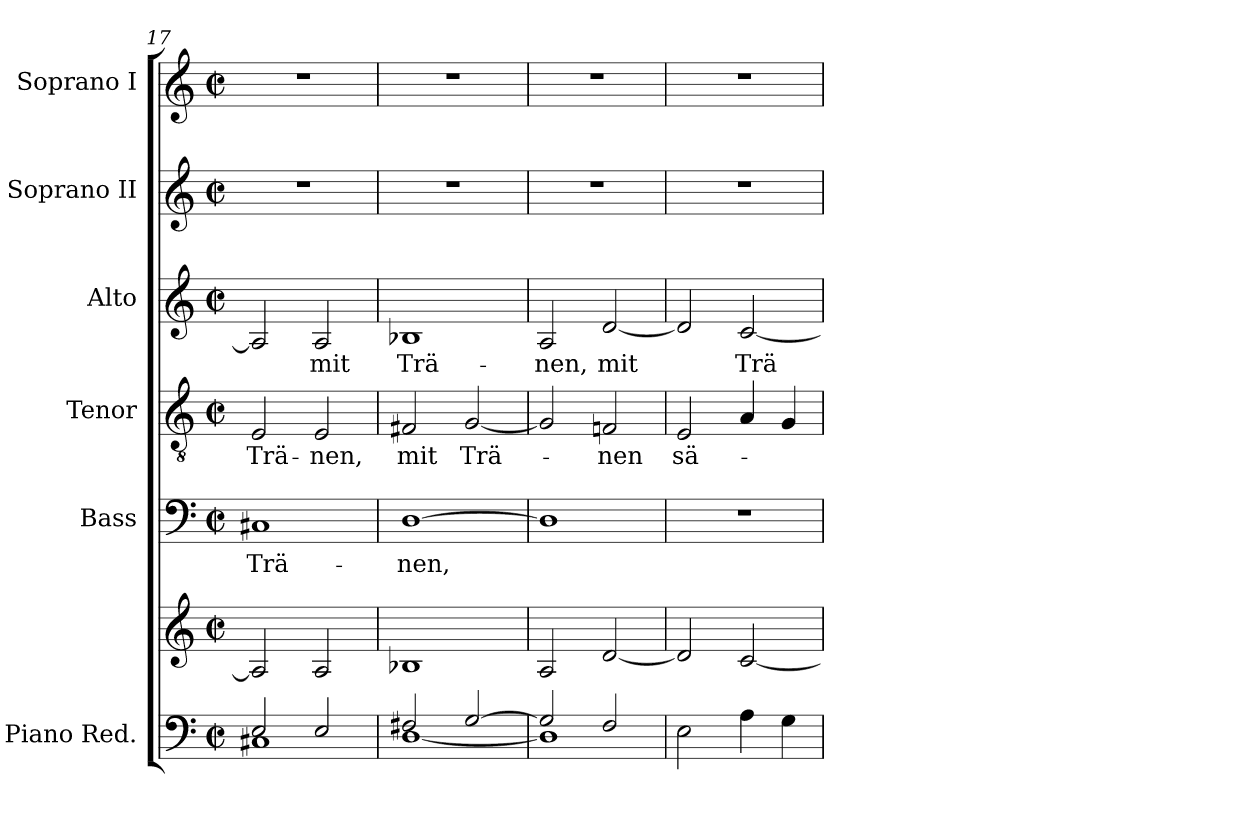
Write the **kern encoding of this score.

**kern	**kern	**kern	**text	**kern	**text	**kern	**text	**kern	**kern
*part6	*part6	*part5	*part5	*part4	*part4	*part3	*part3	*part2	*part1
*staff7	*staff6	*staff5	*staff5	*staff4	*staff4	*staff3	*staff3	*staff2	*staff1
*I"Piano Red.	*	*I"Bass	*	*I"Tenor	*	*I"Alto	*	*I"Soprano II	*I"Soprano I
*	*	*I'B	*	*I'T	*	*I'A	*	*I'S II	*I'S I
*clefF4	*clefG2	*clefF4	*	*clefGv2	*	*clefG2	*	*clefG2	*clefG2
*	*	*ITrd7c12	*	*ITrd7c12	*	*	*	*	*
*k[]	*k[]	*k[]	*	*k[]	*	*k[]	*	*k[]	*k[]
*C:	*C:	*C:	*	*C:	*	*C:	*	*C:	*C:
*M2/2	*M2/2	*M2/2	*	*M2/2	*	*M2/2	*	*M2/2	*M2/2
*met(c|)	*met(c|)	*met(c|)	*	*met(c|)	*	*met(c|)	*	*met(c|)	*met(c|)
=17	=17	=17	=17	=17	=17	=17	=17	=17	=17
*^	*	*	*	*	*	*	*	*	*
!	!	!	!	!LO:LY:b:color=#000000	!	!	!	!	!	!
!	!	!	!	!	!	!LO:LY:b:color=#000000	!	!	!	!
2Ei/	1C#Xi	2Ai/]	1CC#Xi	Trä-	2EEi/	Trä-	2Ai/]	.	1r	1r
!	!	!	!	!	!	!LO:LY:b:color=#000000	!	!	!	!
!	!	!	!	!	!	!	!	!LO:LY:b:color=#000000	!	!
2Ei/	.	2Ai/	.	.	2EEi/	-nen,	2Ai/	mit	.	.
=18	=18	=18	=18	=18	=18	=18	=18	=18	=18	=18
!	!	!	!	!LO:LY:b:color=#000000	!	!	!	!	!	!
!	!	!	!	!	!	!LO:LY:b:color=#000000	!	!	!	!
!	!	!	!	!	!	!	!	!LO:LY:b:color=#000000	!	!
2F#Xi/	[<1Di	1B-Xi	[>1DDi	-nen,	2FF#Xi/	mit	1B-Xi	Trä-	1r	1r
!	!	!	!	!	!	!LO:LY:b:color=#000000	!	!	!	!
[>2Gi/	.	.	.	.	[<2GGi/	Trä-	.	.	.	.
=19	=19	=19	=19	=19	=19	=19	=19	=19	=19	=19
!	!	!	!	!	!	!	!	!LO:LY:b:color=#000000	!	!
2Gi/]	1Di]	2Ai/	1DDi]	.	2GGi/]	.	2Ai/	-nen,	1r	1r
!	!	!	!	!	!	!LO:LY:b:color=#000000	!	!	!	!
!	!	!	!	!	!	!	!	!LO:LY:b:color=#000000	!	!
2Fi/	.	[<2di/	.	.	2FFni/	nen	[<2di/	mit	.	.
*v	*v	*	*	*	*	*	*	*	*	*
=20	=20	=20	=20	=20	=20	=20	=20	=20	=20
!	!	!	!	!	!LO:LY:b:color=#000000	!	!	!	!
2Ei\	2di/]	1r	.	2EEi/	sä-	2di/]	.	1r	1r
!	!	!	!	!	!	!	!LO:LY:b:color=#000000	!	!
4Ai\	[<2ci/	.	.	4AAi/	.	[<2ci/	Trä-	.	.
4Gi\	.	.	.	4GGi/	.	.	.	.	.
=	=	=	=	=	=	=	=	=	=
*-	*-	*-	*-	*-	*-	*-	*-	*-	*-
